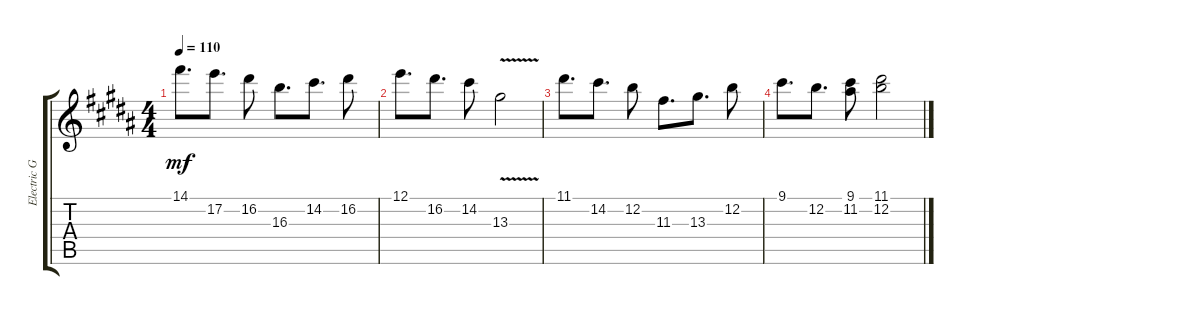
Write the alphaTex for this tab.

\track ("Electric Guitar" "Electric G") {instrument electricguitarclean}
\staff {score tabs}
\tuning (E4 B3 G3 D3 A2 E2) {hide}
\ts (4 4)
\tempo 110
\clef g2
\ks b
14.1.8{d dy mf instrument electricguitarclean} 17.2.8{d} 16.2.8 16.3.8{d} 14.2.8{d} 16.2.8 |
12.1.8{d} 16.2.8{d} 14.2.8 13.3{v}.2 |
11.1.8{d} 14.2.8{d} 12.2.8 11.3.8{d} 13.3.8{d} 12.2.8 |
9.1.8{d} 12.2.8{d} (9.1 11.2).8 (11.1 12.2).2
